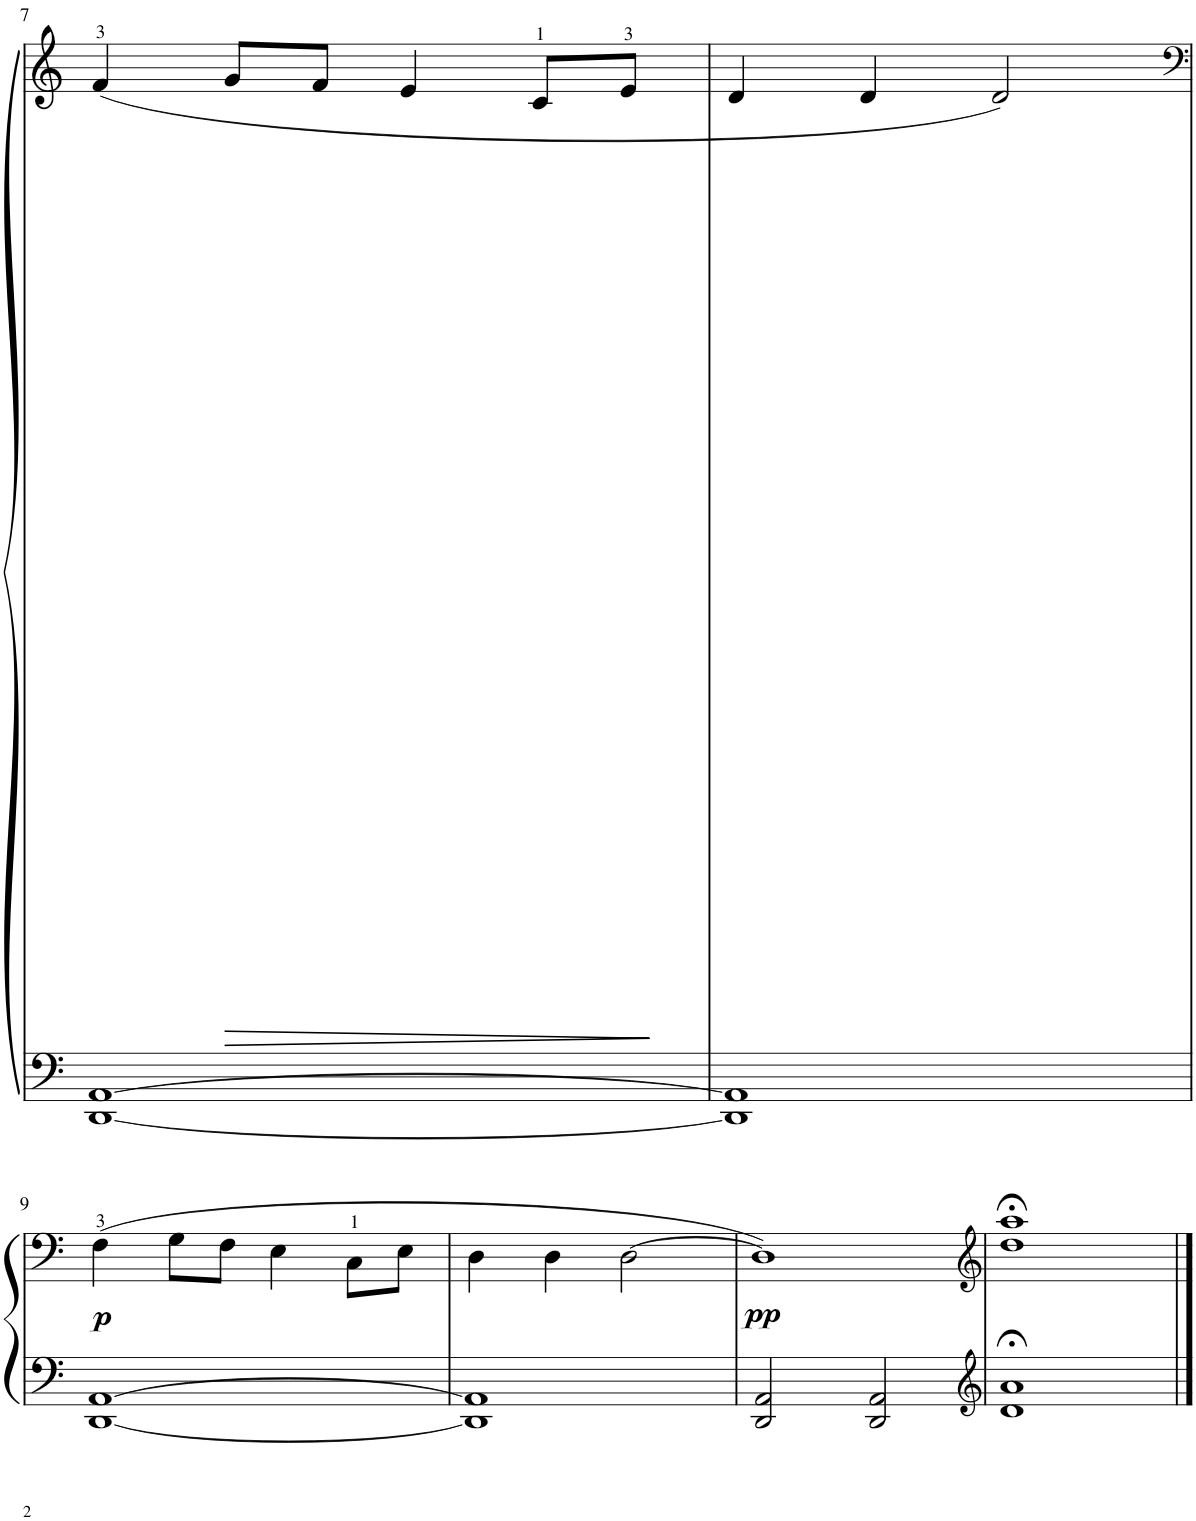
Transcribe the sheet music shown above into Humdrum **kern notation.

**kern	**kern	**dynam
*part1	*part1	*part1
*staff2	*staff1	*staff1/2
*I"Piano	*	*
*I'Pno	*	*
!!LO:PB:g=z
*clefF4	*clefG2	*
*k[]	*k[]	*
*M4/4	*M4/4	*
=7	=7	=7
[1DD [1AA	(4f/	.
!	!	!LO:HP:b
.	8g/L	>
.	8f/J	.
.	4e/	.
.	8c/L	.
.	8e/J	.
.	.	]
=8	=8	=8
1DD] 1AA]	4d/	.
.	4d/	.
.	2d/)	.
!!LO:LB:g=z
=9	=9	=9
*	*clefF4	*
!	!	!LO:DY:b
[1DD [1AA	(4F\	p
.	8G\L	.
.	8F\J	.
.	4E\	.
.	8C\L	.
.	8E\J	.
=10	=10	=10
1DD] 1AA]	4D\	.
.	4D\	.
.	[2D\	.
=11	=11	=11
!	!	!LO:DY:b
2DD/ 2AA/	1D])	pp
2DD/ 2AA/	.	.
=12	=12	=12
*clefG2	*clefG2	*
1d;< 1a;<	1dd;< 1aa;<	.
==	==	==
*-	*-	*-
